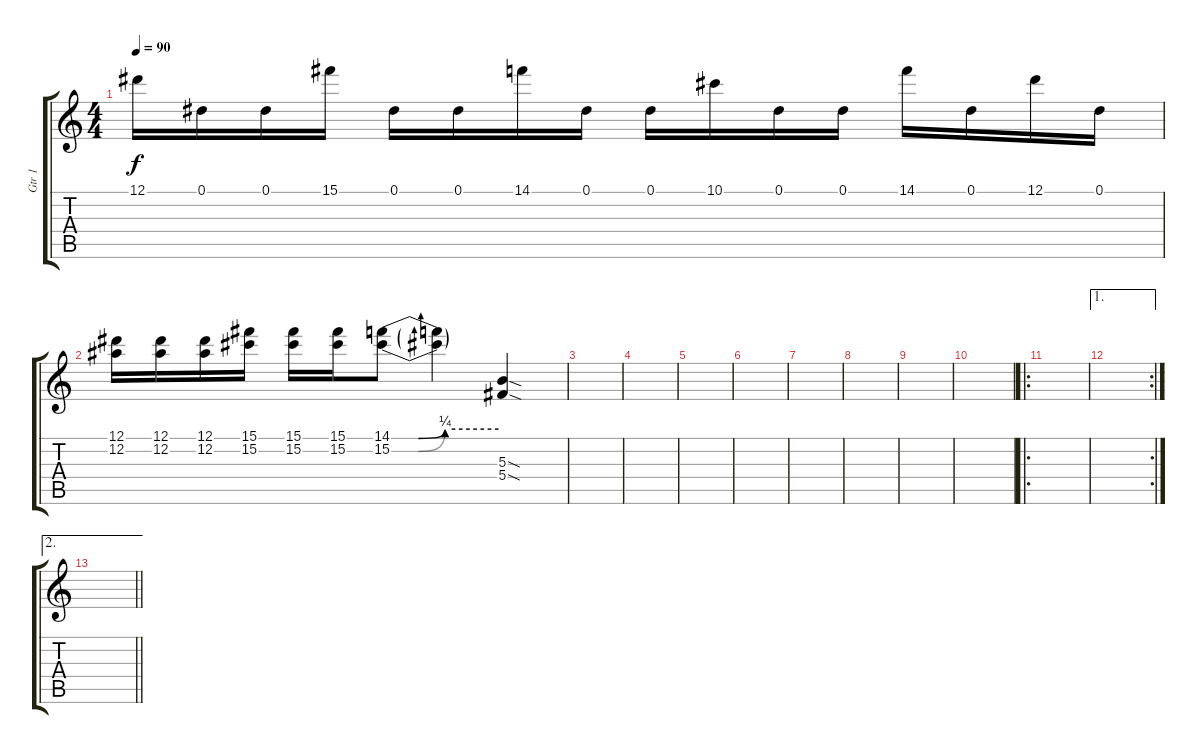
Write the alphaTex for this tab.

\track ("Gtr 1" "Gtr 1") {instrument distortionguitar}
\staff {score tabs}
\tuning (Eb4 Bb3 Gb3 Db3 Ab2 Eb2) {hide}
\ts (4 4)
\tempo 90
\clef g2
\ks c
12.1.16{dy f} 0.1.16 0.1.16 15.1.16 0.1.16 0.1.16 14.1.16 0.1.16 0.1.16 10.1.16 0.1.16 0.1.16 14.1.16 0.1.16 12.1.16 0.1.16 |
(12.1 12.2).16 (12.1 12.2).16 (12.1 12.2).16 (15.1 15.2).16 (15.1 15.2).16 (15.1 15.2).16 (14.1{be (custom 0 0 15 0 30 1 60 1)} 15.2{be (custom 0 0 15 0 30 1 60 1)}).8 (14.1{t} 15.2{t}).4 (5.3{sod} 5.4{sod}).4 |
|
|
|
|
|
|
|
|
\ro
|
\ae 1
\rc 2
|
\ae 2
\barLineRight lightlight
